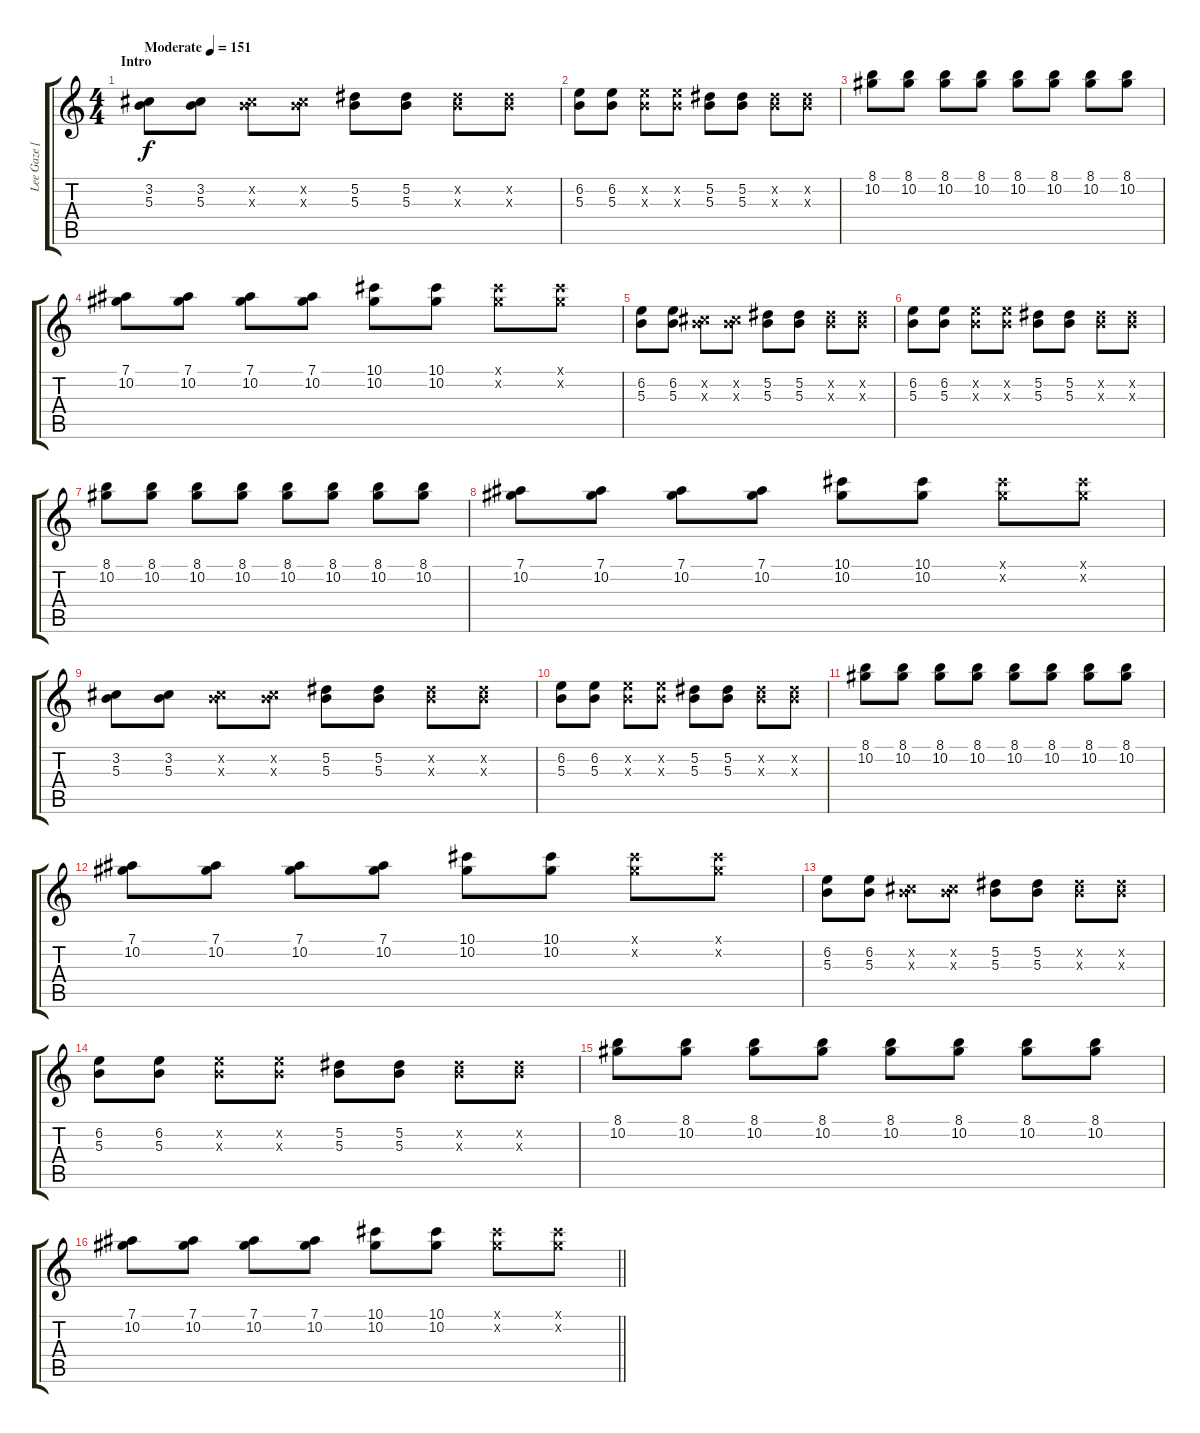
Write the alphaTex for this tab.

\track ("Lee Gaze [Lead Guitar]" "Lee Gaze [") {instrument overdrivenguitar}
\staff {score tabs}
\tuning (Eb4 Bb3 Gb3 Db3 Ab2 Db2) {hide}
\ts (4 4)
\section ("" "Intro")
\tempo (151 "Moderate")
\clef g2
\ks c
(3.2 5.3).8{dy f instrument overdrivenguitar} (3.2 5.3).8 (3.2{x} 5.3{x}).8 (3.2{x} 5.3{x}).8 (5.2 5.3).8 (5.2 5.3).8 (5.2{x} 5.3{x}).8 (5.2{x} 5.3{x}).8 |
(6.2 5.3).8 (6.2 5.3).8 (6.2{x} 5.3{x}).8 (6.2{x} 5.3{x}).8 (5.2 5.3).8 (5.2 5.3).8 (5.2{x} 5.3{x}).8 (5.2{x} 5.3{x}).8 |
(8.1 10.2).8 (8.1 10.2).8 (8.1 10.2).8 (8.1 10.2).8 (8.1 10.2).8 (8.1 10.2).8 (8.1 10.2).8 (8.1 10.2).8 |
(7.1 10.2).8 (7.1 10.2).8 (7.1 10.2).8 (7.1 10.2).8 (10.1 10.2).8 (10.1 10.2).8 (10.1{x} 10.2{x}).8 (10.1{x} 10.2{x}).8 |
(6.2 5.3).8 (6.2 5.3).8 (3.2{x} 5.3{x}).8 (3.2{x} 5.3{x}).8 (5.2 5.3).8 (5.2 5.3).8 (5.2{x} 5.3{x}).8 (5.2{x} 5.3{x}).8 |
(6.2 5.3).8 (6.2 5.3).8 (6.2{x} 5.3{x}).8 (6.2{x} 5.3{x}).8 (5.2 5.3).8 (5.2 5.3).8 (5.2{x} 5.3{x}).8 (5.2{x} 5.3{x}).8 |
(8.1 10.2).8 (8.1 10.2).8 (8.1 10.2).8 (8.1 10.2).8 (8.1 10.2).8 (8.1 10.2).8 (8.1 10.2).8 (8.1 10.2).8 |
(7.1 10.2).8 (7.1 10.2).8 (7.1 10.2).8 (7.1 10.2).8 (10.1 10.2).8 (10.1 10.2).8 (10.1{x} 10.2{x}).8 (10.1{x} 10.2{x}).8 |
(3.2 5.3).8 (3.2 5.3).8 (3.2{x} 5.3{x}).8 (3.2{x} 5.3{x}).8 (5.2 5.3).8 (5.2 5.3).8 (5.2{x} 5.3{x}).8 (5.2{x} 5.3{x}).8 |
(6.2 5.3).8 (6.2 5.3).8 (6.2{x} 5.3{x}).8 (6.2{x} 5.3{x}).8 (5.2 5.3).8 (5.2 5.3).8 (5.2{x} 5.3{x}).8 (5.2{x} 5.3{x}).8 |
(8.1 10.2).8 (8.1 10.2).8 (8.1 10.2).8 (8.1 10.2).8 (8.1 10.2).8 (8.1 10.2).8 (8.1 10.2).8 (8.1 10.2).8 |
(7.1 10.2).8 (7.1 10.2).8 (7.1 10.2).8 (7.1 10.2).8 (10.1 10.2).8 (10.1 10.2).8 (10.1{x} 10.2{x}).8 (10.1{x} 10.2{x}).8 |
(6.2 5.3).8 (6.2 5.3).8 (3.2{x} 5.3{x}).8 (3.2{x} 5.3{x}).8 (5.2 5.3).8 (5.2 5.3).8 (5.2{x} 5.3{x}).8 (5.2{x} 5.3{x}).8 |
(6.2 5.3).8 (6.2 5.3).8 (6.2{x} 5.3{x}).8 (6.2{x} 5.3{x}).8 (5.2 5.3).8 (5.2 5.3).8 (5.2{x} 5.3{x}).8 (5.2{x} 5.3{x}).8 |
(8.1 10.2).8 (8.1 10.2).8 (8.1 10.2).8 (8.1 10.2).8 (8.1 10.2).8 (8.1 10.2).8 (8.1 10.2).8 (8.1 10.2).8 |
\barLineRight lightlight
(7.1 10.2).8 (7.1 10.2).8 (7.1 10.2).8 (7.1 10.2).8 (10.1 10.2).8 (10.1 10.2).8 (10.1{x} 10.2{x}).8 (10.1{x} 10.2{x}).8
